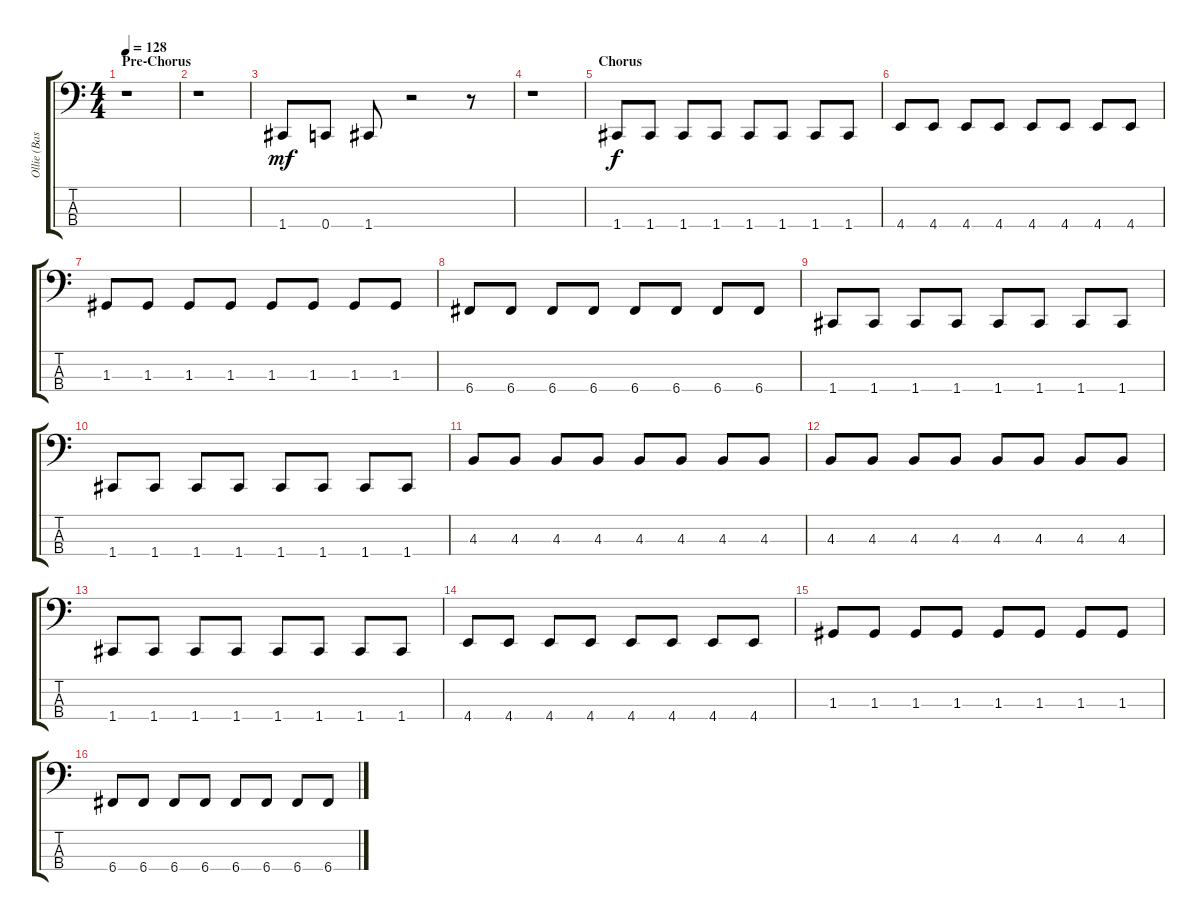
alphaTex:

\track ("Ollie (Bass)" "Ollie (Bas") {instrument electricbassfinger}
\staff {score tabs}
\tuning (F2 C2 G1 C1) {hide}
\ts (4 4)
\section ("" "Pre-Chorus")
\tempo 128
\clef f4
\ks c
r.1{dy f} |
r.1 |
1.4.8{dy mf} 0.4.8 1.4.8 r.2 r.8 |
r.1 |
\section ("" "Chorus")
1.4.8{dy f} 1.4.8 1.4.8 1.4.8 1.4.8 1.4.8 1.4.8 1.4.8 |
4.4.8 4.4.8 4.4.8 4.4.8 4.4.8 4.4.8 4.4.8 4.4.8 |
1.3.8 1.3.8 1.3.8 1.3.8 1.3.8 1.3.8 1.3.8 1.3.8 |
6.4.8 6.4.8 6.4.8 6.4.8 6.4.8 6.4.8 6.4.8 6.4.8 |
1.4.8 1.4.8 1.4.8 1.4.8 1.4.8 1.4.8 1.4.8 1.4.8 |
1.4.8 1.4.8 1.4.8 1.4.8 1.4.8 1.4.8 1.4.8 1.4.8 |
4.3.8 4.3.8 4.3.8 4.3.8 4.3.8 4.3.8 4.3.8 4.3.8 |
4.3.8 4.3.8 4.3.8 4.3.8 4.3.8 4.3.8 4.3.8 4.3.8 |
1.4.8 1.4.8 1.4.8 1.4.8 1.4.8 1.4.8 1.4.8 1.4.8 |
4.4.8 4.4.8 4.4.8 4.4.8 4.4.8 4.4.8 4.4.8 4.4.8 |
1.3.8 1.3.8 1.3.8 1.3.8 1.3.8 1.3.8 1.3.8 1.3.8 |
6.4.8 6.4.8 6.4.8 6.4.8 6.4.8 6.4.8 6.4.8 6.4.8
